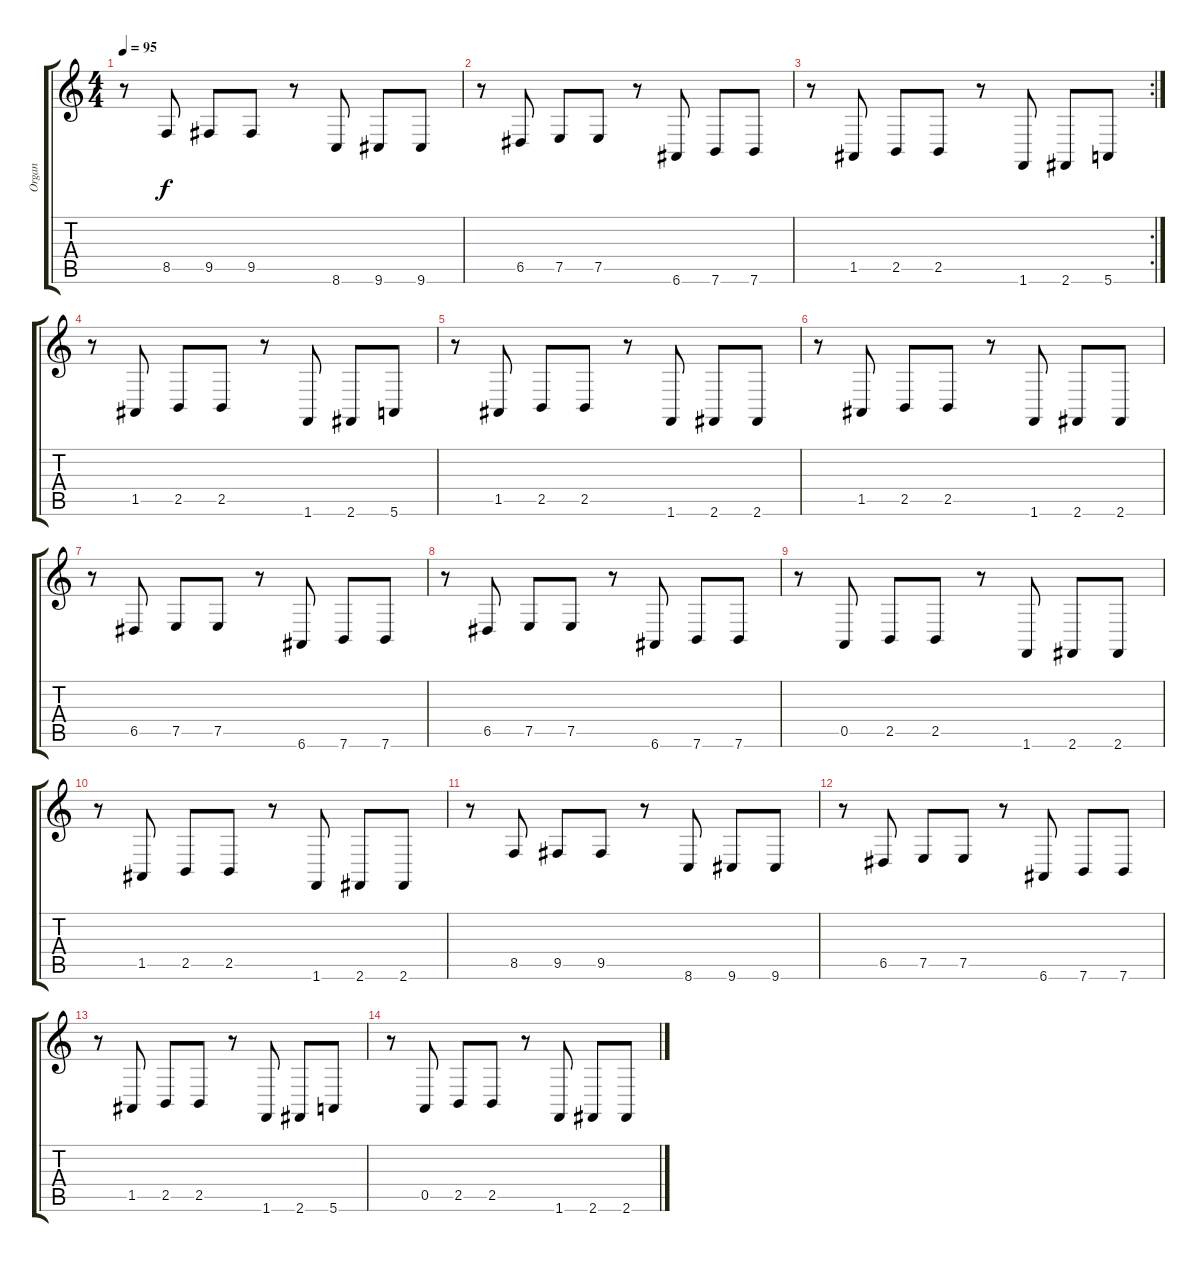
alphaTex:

\track ("Organ" "Organ") {instrument electricpiano2}
\staff {score tabs}
\tuning (E4 B3 G3 D3 A2 E2) {hide}
\ts (4 4)
\tempo 95
\clef g2
\ks c
r.8{dy f} 8.5.8 9.5.8 9.5.8 r.8 8.6.8 9.6.8 9.6.8 |
r.8 6.5.8 7.5.8 7.5.8 r.8 6.6.8 7.6.8 7.6.8 |
\rc 2
r.8 1.5.8 2.5.8 2.5.8 r.8 1.6.8 2.6.8 5.6.8 |
r.8 1.5.8 2.5.8 2.5.8 r.8 1.6.8 2.6.8 5.6.8 |
r.8 1.5.8 2.5.8 2.5.8 r.8 1.6.8 2.6.8 2.6.8 |
r.8 1.5.8 2.5.8 2.5.8 r.8 1.6.8 2.6.8 2.6.8 |
r.8 6.5.8 7.5.8 7.5.8 r.8 6.6.8 7.6.8 7.6.8 |
r.8 6.5.8 7.5.8 7.5.8 r.8 6.6.8 7.6.8 7.6.8 |
r.8 0.5.8 2.5.8 2.5.8 r.8 1.6.8 2.6.8 2.6.8 |
r.8 1.5.8 2.5.8 2.5.8 r.8 1.6.8 2.6.8 2.6.8 |
r.8 8.5.8 9.5.8 9.5.8 r.8 8.6.8 9.6.8 9.6.8 |
r.8 6.5.8 7.5.8 7.5.8 r.8 6.6.8 7.6.8 7.6.8 |
r.8 1.5.8 2.5.8 2.5.8 r.8 1.6.8 2.6.8 5.6.8 |
r.8 0.5.8 2.5.8 2.5.8 r.8 1.6.8 2.6.8 2.6.8
